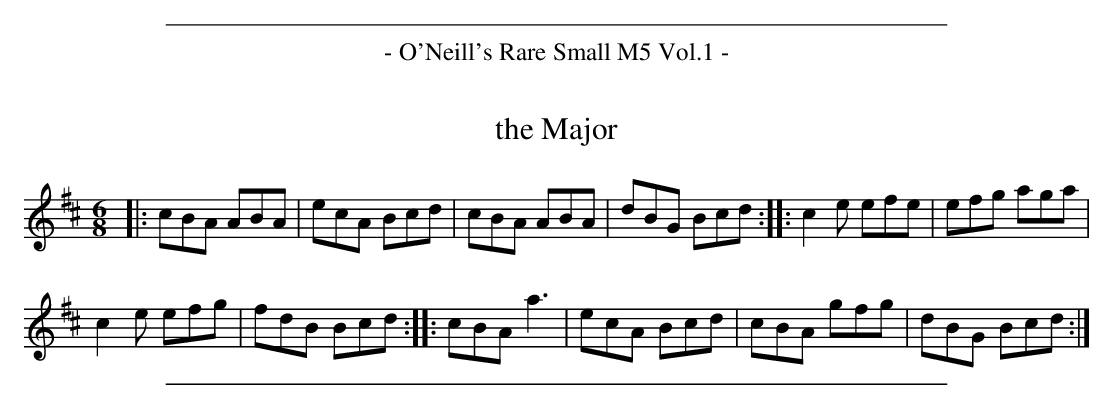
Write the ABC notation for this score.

X:1
T: the Major
M: 6/8
L: 1/8
K: Amix
|:\
cBA ABA | ecA Bcd | cBA ABA | dBG Bcd :: c2e efe | efg aga |
c2e efg | fdB Bcd :: cBA a3 | ecA Bcd | cBA gfg | dBG Bcd :|
